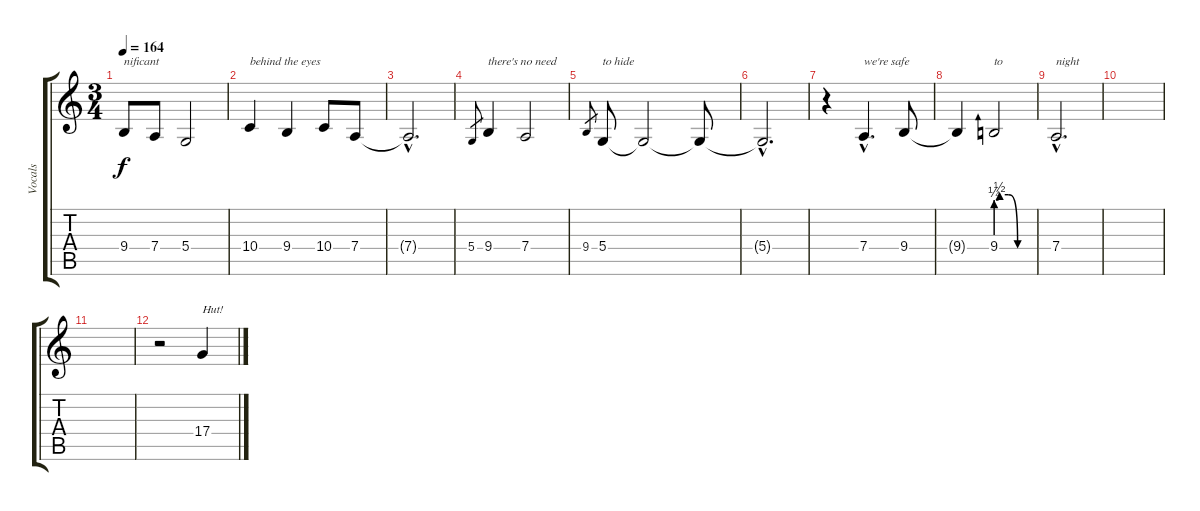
\track ("Vocals" "Vocals") {instrument lead1square}
\staff {score tabs}
\tuning (E4 B3 G3 D3 A2 E2) {hide}
\ts (3 4)
\tempo 164
\clef g2
\ks c
9.4.8{txt "nificant" dy f} 7.4.8 5.4.2 |
10.4.4{txt "behind the eyes"} 9.4.4 10.4.8 7.4.8 |
7.4{hac t}.2{d} |
5.4.8{gr} 9.4.4{txt "there's no need"} 7.4.2 |
9.4.8{gr} 5.4.8{txt "to hide"} 5.4{t}.2 5.4{t}.8 |
5.4{hac t}.2{d} |
r.4 7.4{hac}.4{d txt "we're safe"} 9.4.8 |
9.4{t}.4 9.4{be (custom 0 1 6 2 20 2 35 0 40 0 60 0)}.2{txt "to"} |
7.4{hac}.2{d txt "night"} |
|
|
r.2 17.4.4{txt "Hut!"}
